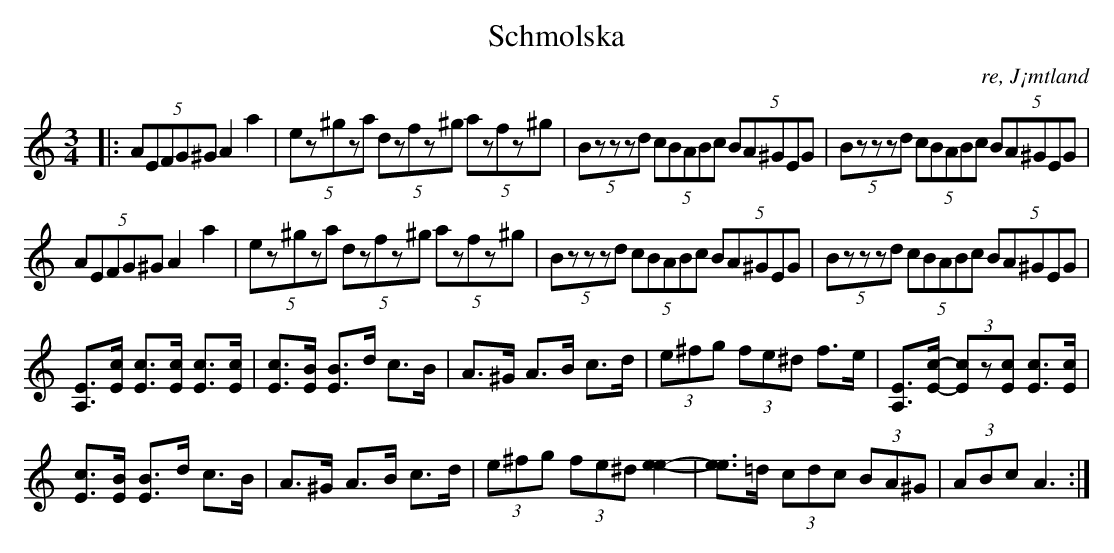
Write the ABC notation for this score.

X:1
T:Schmolska
O: re, J¡mtland
M:3/4
L:1/8
K:Am
|: (5:2AEFG^G A2 a2 | (5:2ez^gza (5:2dzfz^g (5:2azfz^g | (5:2Bzzzd (5:2cBABc (5:2BA^GEG | (5:2Bzzzd (5:2cBABc (5:2BA^GEG |
(5:2AEFG^G A2 a2 | (5:2ez^gza (5:2dzfz^g (5:2azfz^g | (5:2Bzzzd (5:2cBABc (5:2BA^GEG | (5:2Bzzzd (5:2cBABc (5:2BA^GEG  |
[EA,]>[cE] [cE]>[cE] [cE]>[cE] | [cE]>[BE] [BE]>d c>B | A>^G A>B c>d | (3e^fg (3fe^d f>e | [EA,]>[c-E-] (3[cE]z[cE] [cE]>[cE] |
[cE]>[BE] [BE]>d c>B | A>^G A>B c>d | (3e^fg (3fe^d [e2-e2-] | [ee]>=d (3cdc (3BA^G | (3ABc A3 :|]
